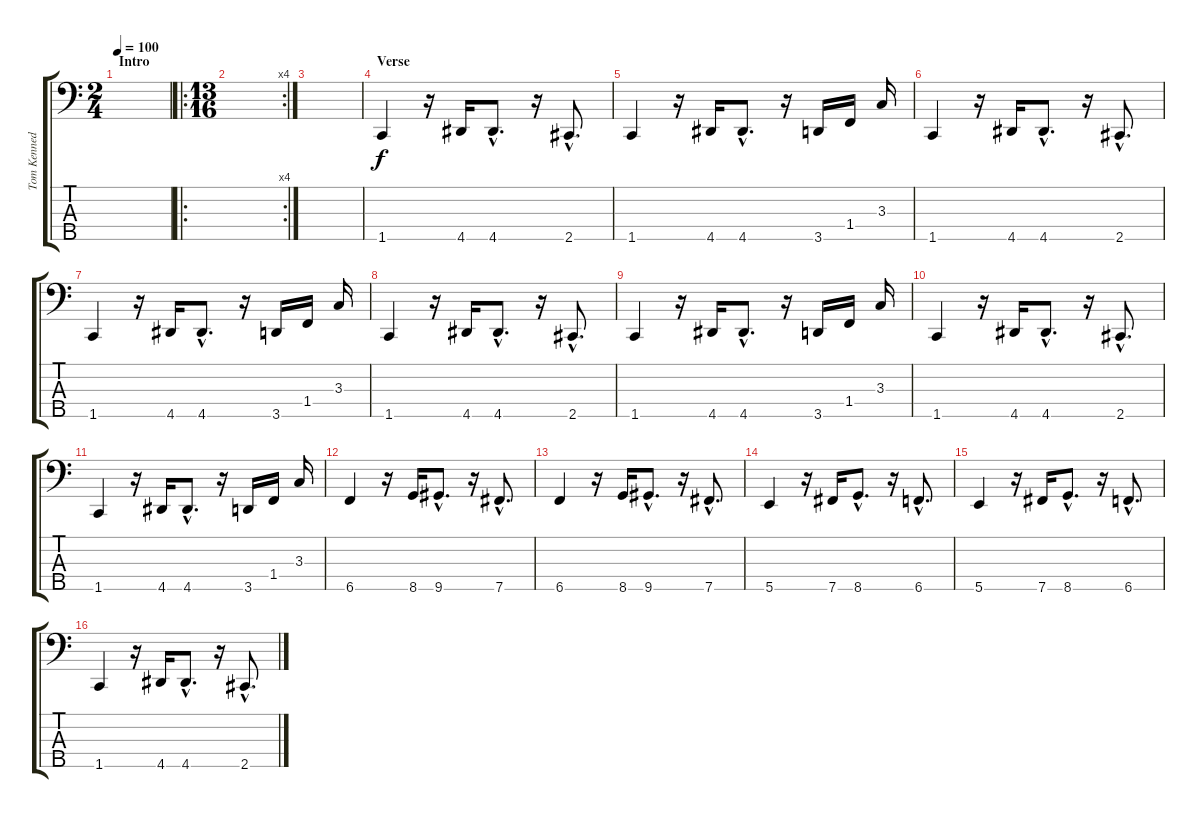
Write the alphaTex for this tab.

\track ("Tom Kennedy" "Tom Kenned") {instrument fretlessbass}
\staff {score tabs}
\tuning (G2 D2 A1 E1 B0) {hide}
\ts (2 4)
\section ("" "Intro")
\tempo 100
\clef f4
\ks c
|
\ro
\rc 4
\ts (13 16)
|
|
\section ("" "Verse")
1.5.4 r.16 4.5.16 4.5{hac}.8{d} r.16 2.5{hac}.8{d} |
1.5.4 r.16 4.5.16 4.5{hac}.8{d} r.16 3.5.16 1.4.16 3.3.16 |
1.5.4 r.16 4.5.16 4.5{hac}.8{d} r.16 2.5{hac}.8{d} |
1.5.4 r.16 4.5.16 4.5{hac}.8{d} r.16 3.5.16 1.4.16 3.3.16 |
1.5.4 r.16 4.5.16 4.5{hac}.8{d} r.16 2.5{hac}.8{d} |
1.5.4 r.16 4.5.16 4.5{hac}.8{d} r.16 3.5.16 1.4.16 3.3.16 |
1.5.4 r.16 4.5.16 4.5{hac}.8{d} r.16 2.5{hac}.8{d} |
1.5.4 r.16 4.5.16 4.5{hac}.8{d} r.16 3.5.16 1.4.16 3.3.16 |
6.5.4 r.16 8.5.16 9.5{hac}.8{d} r.16 7.5{hac}.8{d} |
6.5.4 r.16 8.5.16 9.5{hac}.8{d} r.16 7.5{hac}.8{d} |
5.5.4 r.16 7.5.16 8.5{hac}.8{d} r.16 6.5{hac}.8{d} |
5.5.4 r.16 7.5.16 8.5{hac}.8{d} r.16 6.5{hac}.8{d} |
1.5.4 r.16 4.5.16 4.5{hac}.8{d} r.16 2.5{hac}.8{d}
